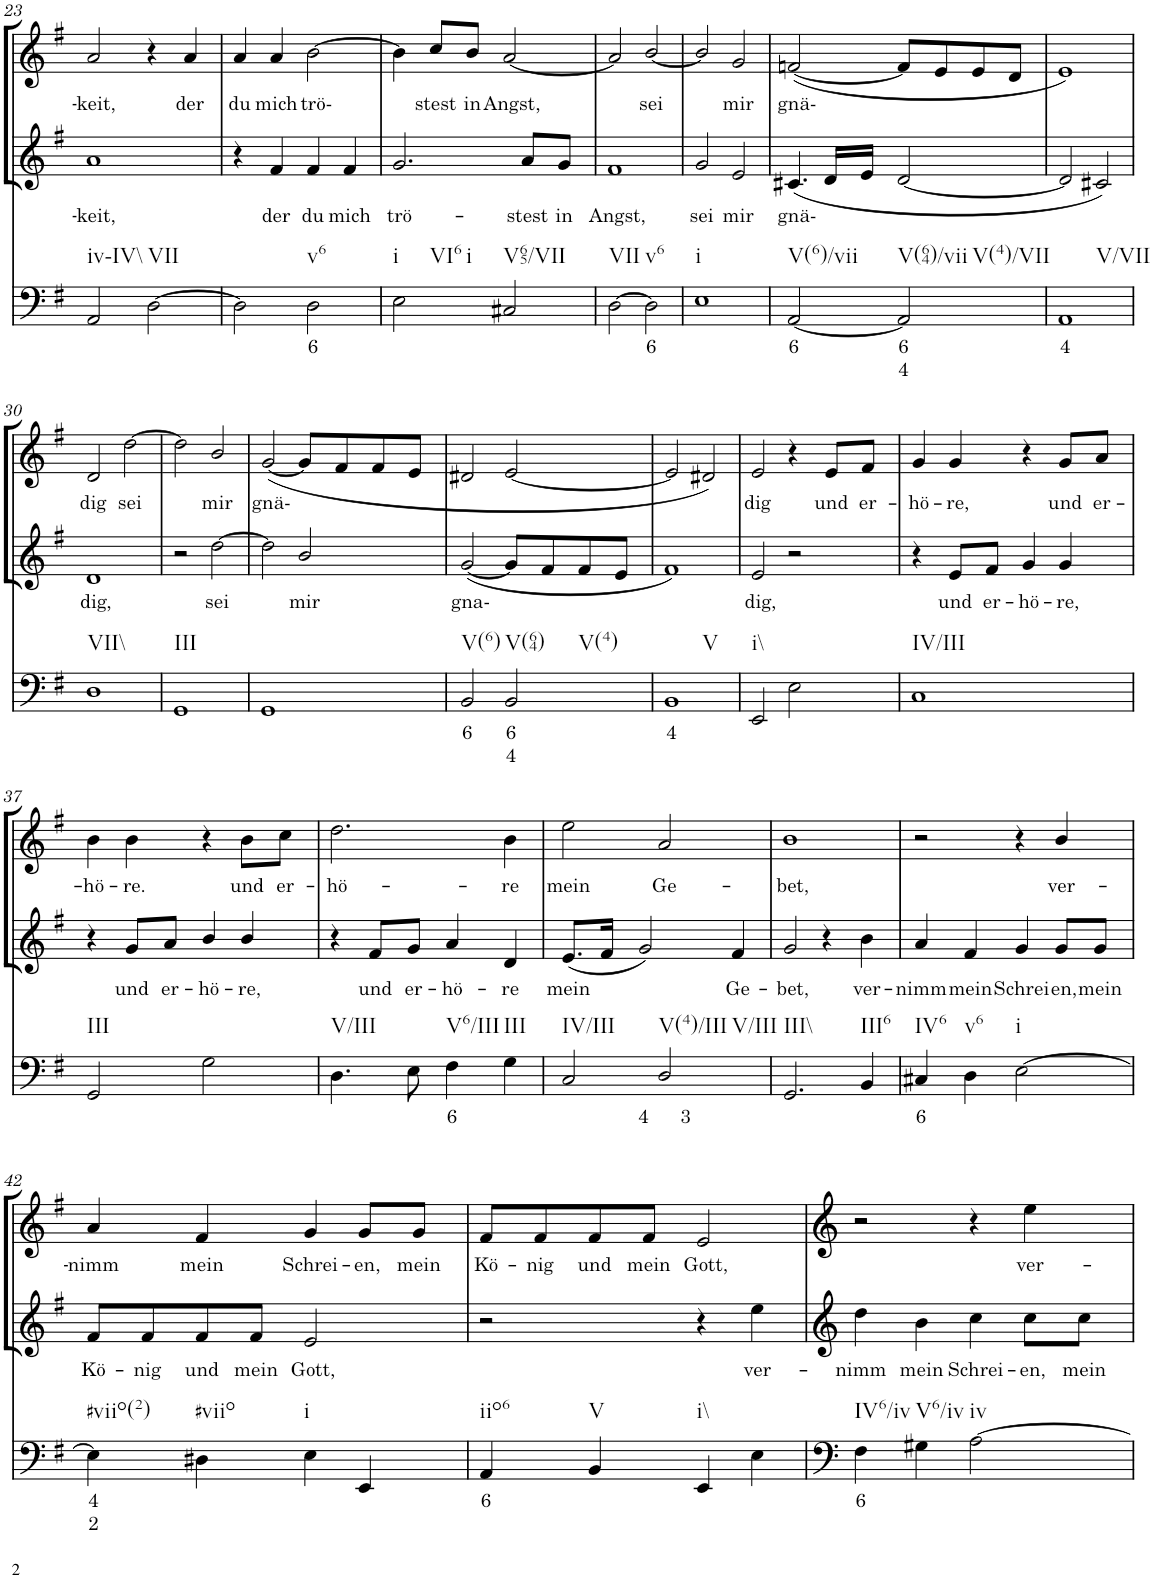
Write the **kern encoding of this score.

**kern	**text	**text	**kern	**text	**kern	**text
*part3	*part3	*part3	*part2	*part2	*part1	*part1
*staff3	*staff3	*staff3	*staff2	*staff2	*staff1	*staff1
*I"Continuo	*	*	*I"Soprano II	*	*I"Soprano I	*
!!LO:PB:g=z
*clefF4	*	*	*clefG2	*	*clefG2	*
*k[f#]	*	*	*k[f#]	*	*k[f#]	*
*M4/4	*	*	*M4/4	*	*M4/4	*
=23	=23	=23	=23	=23	=23	=23
!LO:TX:b:t=iv\\-IV\\	!	!	!	!	!	!
!	!	!	!	!LO:LY:b	!	!LO:LY:b
2AA/	.	.	1a	keit,	2a/	keit,
!LO:TX:b:t=VII	!	!	!	!	!	!
[2D\	.	.	.	.	4r	.
!	!	!	!	!	!	!LO:LY:b
.	.	.	.	.	4a/	der
=24	=24	=24	=24	=24	=24	=24
!	!	!	!	!	!	!LO:LY:b
2D\]	.	.	4r	.	4a/	du
!	!	!	!	!LO:LY:b	!	!LO:LY:b
.	.	.	4f#/	der	4a/	mich
!LO:TX:b:t=v6	!	!	!	!	!	!
!	!LO:LY:b	!	!	!LO:LY:b	!	!LO:LY:b
2D\	6	.	4f#/	du	[2b\	trö-
!	!	!	!	!LO:LY:b	!	!
.	.	.	4f#/	mich	.	.
=25	=25	=25	=25	=25	=25	=25
!LO:TX:b:t=i	!	!	!	!	!	!
!LO:TX:b:t=VI6	!	!	!	!	!	!
!LO:TX:b:t=i	!	!	!	!	!	!
!	!	!	!	!LO:LY:b	!	!
2E\	.	.	2.g/	trö-	4b\]	.
!	!	!	!	!	!	!LO:LY:b
.	.	.	.	.	8cc/L	stest
!	!	!	!	!	!	!LO:LY:b
.	.	.	.	.	8b/J	in
!LO:TX:b:t=V65/VII	!	!	!	!	!	!
!	!	!	!	!	!	!LO:LY:b
2C#X/	.	.	.	.	[2a/	Angst,
!	!	!	!	!LO:LY:b	!	!
.	.	.	8a/L	stest	.	.
!	!	!	!	!LO:LY:b	!	!
.	.	.	8g/J	in	.	.
=26	=26	=26	=26	=26	=26	=26
!LO:TX:b:t=VII	!	!	!	!	!	!
!	!	!	!	!LO:LY:b	!	!
[2D\	.	.	1f#	Angst,	2a/]	.
!LO:TX:b:t=v6	!	!	!	!	!	!
!	!LO:LY:b	!	!	!	!	!LO:LY:b
2D\]	6	.	.	.	[2b/	sei
=27	=27	=27	=27	=27	=27	=27
!LO:TX:b:t=i	!	!	!	!	!	!
!	!	!	!	!LO:LY:b	!	!
1E	.	.	2g/	sei	2b/]	.
!	!	!	!	!LO:LY:b	!	!LO:LY:b
.	.	.	2e/	mir	2g/	mir
=28	=28	=28	=28	=28	=28	=28
!LO:TX:b:t=V(6)/vii	!	!	!	!	!	!
!	!LO:LY:b	!	!	!LO:LY:b	!	!LO:LY:b
[2AA/	6	.	(4.c#X/	gnä-	([2fn/	gnä-
.	.	.	16d/LL	.	.	.
.	.	.	16e/JJ	.	.	.
!LO:TX:b:t=V(64)/vii	!	!	!	!	!	!
!LO:TX:b:t=V(4)/VII	!	!	!	!	!	!
!	!LO:LY:b	!LO:LY:b	!	!	!	!
2AA/]	6	4	[2d/	.	8f/L]	.
.	.	.	.	.	8e/	.
.	.	.	.	.	8e/	.
.	.	.	.	.	8d/J	.
=29	=29	=29	=29	=29	=29	=29
!LO:TX:b:t=V/VII	!	!	!	!	!	!
!	!LO:LY:b	!	!	!	!	!
1AA	4	.	2d/]	.	1e)	.
.	.	.	2c#X/)	.	.	.
!!LO:LB:g=z
=30	=30	=30	=30	=30	=30	=30
!LO:TX:b:t=VII\\	!	!	!	!	!	!
!	!	!	!	!LO:LY:b	!	!LO:LY:b
1D	.	.	1d	dig,	2d/	dig
!	!	!	!	!	!	!LO:LY:b
.	.	.	.	.	[2dd\	sei
=31	=31	=31	=31	=31	=31	=31
!LO:TX:b:t=III	!	!	!	!	!	!
1GG	.	.	2r	.	2dd\]	.
!	!	!	!	!LO:LY:b	!	!LO:LY:b
.	.	.	[2dd\	sei	2b/	mir
=32	=32	=32	=32	=32	=32	=32
!	!	!	!	!	!	!LO:LY:b
1GG	.	.	2dd\]	.	([2g/	gnä-
!	!	!	!	!LO:LY:b	!	!
.	.	.	2b/	mir	8g/L]	.
.	.	.	.	.	8f#/	.
.	.	.	.	.	8f#/	.
.	.	.	.	.	8e/J	.
=33	=33	=33	=33	=33	=33	=33
!LO:TX:b:t=V(6)	!	!	!	!	!	!
!	!LO:LY:b	!	!	!LO:LY:b	!	!
2BB/	6	.	([2g/	gna-	2d#X/	.
!LO:TX:b:t=V(64)	!	!	!	!	!	!
!LO:TX:b:t=V(4)	!	!	!	!	!	!
!	!LO:LY:b	!LO:LY:b	!	!	!	!
2BB/	6	4	8g/L]	.	[2e/	.
.	.	.	8f#/	.	.	.
.	.	.	8f#/	.	.	.
.	.	.	8e/J	.	.	.
=34	=34	=34	=34	=34	=34	=34
!LO:TX:b:t=V	!	!	!	!	!	!
!	!LO:LY:b	!	!	!	!	!
1BB	4	.	1f#)	.	2e/]	.
.	.	.	.	.	2d#X/)	.
=35	=35	=35	=35	=35	=35	=35
!LO:TX:b:t=i\\	!	!	!	!	!	!
!	!	!	!	!LO:LY:b	!	!LO:LY:b
2EE/	.	.	2e/	dig,	2e/	dig
2E\	.	.	2r	.	4r	.
!	!	!	!	!	!	!LO:LY:b
.	.	.	.	.	8e/L	und
!	!	!	!	!	!	!LO:LY:b
.	.	.	.	.	8f#/J	er-
=36	=36	=36	=36	=36	=36	=36
!LO:TX:b:t=IV/III	!	!	!	!	!	!
!	!	!	!	!	!	!LO:LY:b
1C	.	.	4r	.	4g/	hö-
!	!	!	!	!LO:LY:b	!	!LO:LY:b
.	.	.	8e/L	und	4g/	re,
!	!	!	!	!LO:LY:b	!	!
.	.	.	8f#/J	er-	.	.
!	!	!	!	!LO:LY:b	!	!
.	.	.	4g/	hö-	4r	.
!	!	!	!	!LO:LY:b	!	!LO:LY:b
.	.	.	4g/	re,	8g/L	und
!	!	!	!	!	!	!LO:LY:b
.	.	.	.	.	8a/J	er-
!!LO:LB:g=z
=37	=37	=37	=37	=37	=37	=37
!LO:TX:b:t=III	!	!	!	!	!	!
!	!	!	!	!	!	!LO:LY:b
2GG/	.	.	4r	.	4b\	hö-
!	!	!	!	!LO:LY:b	!	!LO:LY:b
.	.	.	8g/L	und	4b\	re.
!	!	!	!	!LO:LY:b	!	!
.	.	.	8a/J	er-	.	.
!	!	!	!	!LO:LY:b	!	!
2G\	.	.	4b/	hö-	4r	.
!	!	!	!	!LO:LY:b	!	!LO:LY:b
.	.	.	4b/	re,	8b\L	und
!	!	!	!	!	!	!LO:LY:b
.	.	.	.	.	8cc\J	er-
=38	=38	=38	=38	=38	=38	=38
!LO:TX:b:t=V/III	!	!	!	!	!	!
!	!	!	!	!	!	!LO:LY:b
4.D\	.	.	4r	.	2.dd\	hö-
!	!	!	!	!LO:LY:b	!	!
.	.	.	8f#/L	und	.	.
!	!	!	!	!LO:LY:b	!	!
8E\	.	.	8g/J	er-	.	.
!LO:TX:b:t=V6/III	!	!	!	!	!	!
!	!LO:LY:b	!	!	!LO:LY:b	!	!
4F#\	6	.	4a/	hö-	.	.
!LO:TX:b:t=III	!	!	!	!	!	!
!	!	!	!	!LO:LY:b	!	!LO:LY:b
4G\	.	.	4d/	re	4b\	re
=39	=39	=39	=39	=39	=39	=39
!LO:TX:b:t=IV/III	!	!	!	!	!	!
!	!	!	!	!LO:LY:b	!	!LO:LY:b
2C/	.	.	(8.e/L	mein	2ee\	mein
.	.	.	16f#/Jk	.	.	.
.	.	.	2g/)	.	.	.
!LO:TX:b:t=V(4)/III	!	!	!	!	!	!
!LO:TX:b:t=V/III	!	!	!	!	!	!
!	!LO:LY:b	!	!	!	!	!LO:LY:b
2D/	4 3	.	.	.	2a/	Ge-
!	!	!	!	!LO:LY:b	!	!
.	.	.	4f#/	Ge-	.	.
=40	=40	=40	=40	=40	=40	=40
!LO:TX:b:t=III\\	!	!	!	!	!	!
!	!	!	!	!LO:LY:b	!	!LO:LY:b
2.GG/	.	.	2g/	bet,	1b	bet,
.	.	.	4r	.	.	.
!LO:TX:b:t=III6	!	!	!	!	!	!
!	!	!	!	!LO:LY:b	!	!
4BB/	.	.	4b\	ver-	.	.
=41	=41	=41	=41	=41	=41	=41
!LO:TX:b:t=IV6	!	!	!	!	!	!
!	!LO:LY:b	!	!	!LO:LY:b	!	!
4C#X/	6	.	4a/	nimm	2r	.
!LO:TX:b:t=v6	!	!	!	!	!	!
!	!	!	!	!LO:LY:b	!	!
4D\	.	.	4f#/	mein	.	.
!LO:TX:b:t=i	!	!	!	!	!	!
!	!	!	!	!LO:LY:b	!	!
[2E\	.	.	4g/	Schrei-	4r	.
!	!	!	!	!LO:LY:b	!	!LO:LY:b
.	.	.	8g/L	en,	4b/	ver-
!	!	!	!	!LO:LY:b	!	!
.	.	.	8g/J	mein	.	.
!!LO:LB:g=z
=42	=42	=42	=42	=42	=42	=42
!LO:TX:b:t=#viio(2)	!	!	!	!	!	!
!	!LO:LY:b	!LO:LY:b	!	!LO:LY:b	!	!LO:LY:b
4E\]	4	2	8f#/L	Kö-	4a/	nimm
!	!	!	!	!LO:LY:b	!	!
.	.	.	8f#/	nig	.	.
!LO:TX:b:t=#viio	!	!	!	!	!	!
!	!	!	!	!LO:LY:b	!	!LO:LY:b
4D#X\	.	.	8f#/	und	4f#/	mein
!	!	!	!	!LO:LY:b	!	!
.	.	.	8f#/J	mein	.	.
!LO:TX:b:t=i	!	!	!	!	!	!
!	!	!	!	!LO:LY:b	!	!LO:LY:b
4E\	.	.	2e/	Gott,	4g/	Schrei-
!	!	!	!	!	!	!LO:LY:b
4EE/	.	.	.	.	8g/L	en,
!	!	!	!	!	!	!LO:LY:b
.	.	.	.	.	8g/J	mein
=43	=43	=43	=43	=43	=43	=43
!LO:TX:b:t=iio6	!	!	!	!	!	!
!	!LO:LY:b	!	!	!	!	!LO:LY:b
4AA/	6	.	2r	.	8f#/L	Kö-
!	!	!	!	!	!	!LO:LY:b
.	.	.	.	.	8f#/	nig
!LO:TX:b:t=V	!	!	!	!	!	!
!	!	!	!	!	!	!LO:LY:b
4BB/	.	.	.	.	8f#/	und
!	!	!	!	!	!	!LO:LY:b
.	.	.	.	.	8f#/J	mein
!LO:TX:b:t=i\\	!	!	!	!	!	!
!	!	!	!	!	!	!LO:LY:b
4EE/	.	.	4r	.	2e/	Gott,
!	!	!	!	!LO:LY:b	!	!
4E\	.	.	4ee\	ver-	.	.
=44	=44	=44	=44	=44	=44	=44
!LO:TX:b:t=IV6/iv	!	!	!	!	!	!
!	!LO:LY:b	!	!	!LO:LY:b	!	!
4F#\	6	.	4dd\	nimm	2r	.
!LO:TX:b:t=V6/iv	!	!	!	!	!	!
!	!	!	!	!LO:LY:b	!	!
4G#X\	.	.	4b\	mein	.	.
!LO:TX:b:t=iv	!	!	!	!	!	!
!	!	!	!	!LO:LY:b	!	!
[2A\	.	.	4cc\	Schrei-	4r	.
!	!	!	!	!LO:LY:b	!	!LO:LY:b
.	.	.	8cc\L	en,	4ee\	ver-
!	!	!	!	!LO:LY:b	!	!
.	.	.	8cc\J	mein	.	.
=	=	=	=	=	=	=
*-	*-	*-	*-	*-	*-	*-
